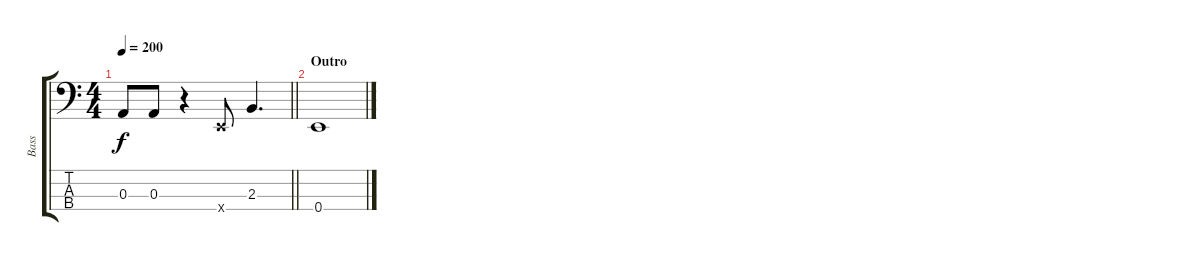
\track ("Bass" "Bass") {instrument electricbassfinger}
\staff {score tabs}
\tuning (G2 D2 A1 E1) {hide}
\ts (4 4)
\tempo 200
\clef f4
\barLineRight lightlight
\ks c
0.3.8{dy f} 0.3.8 r.4 0.4{x}.8 2.3.4{d} |
\section ("" "Outro")
0.4.1
